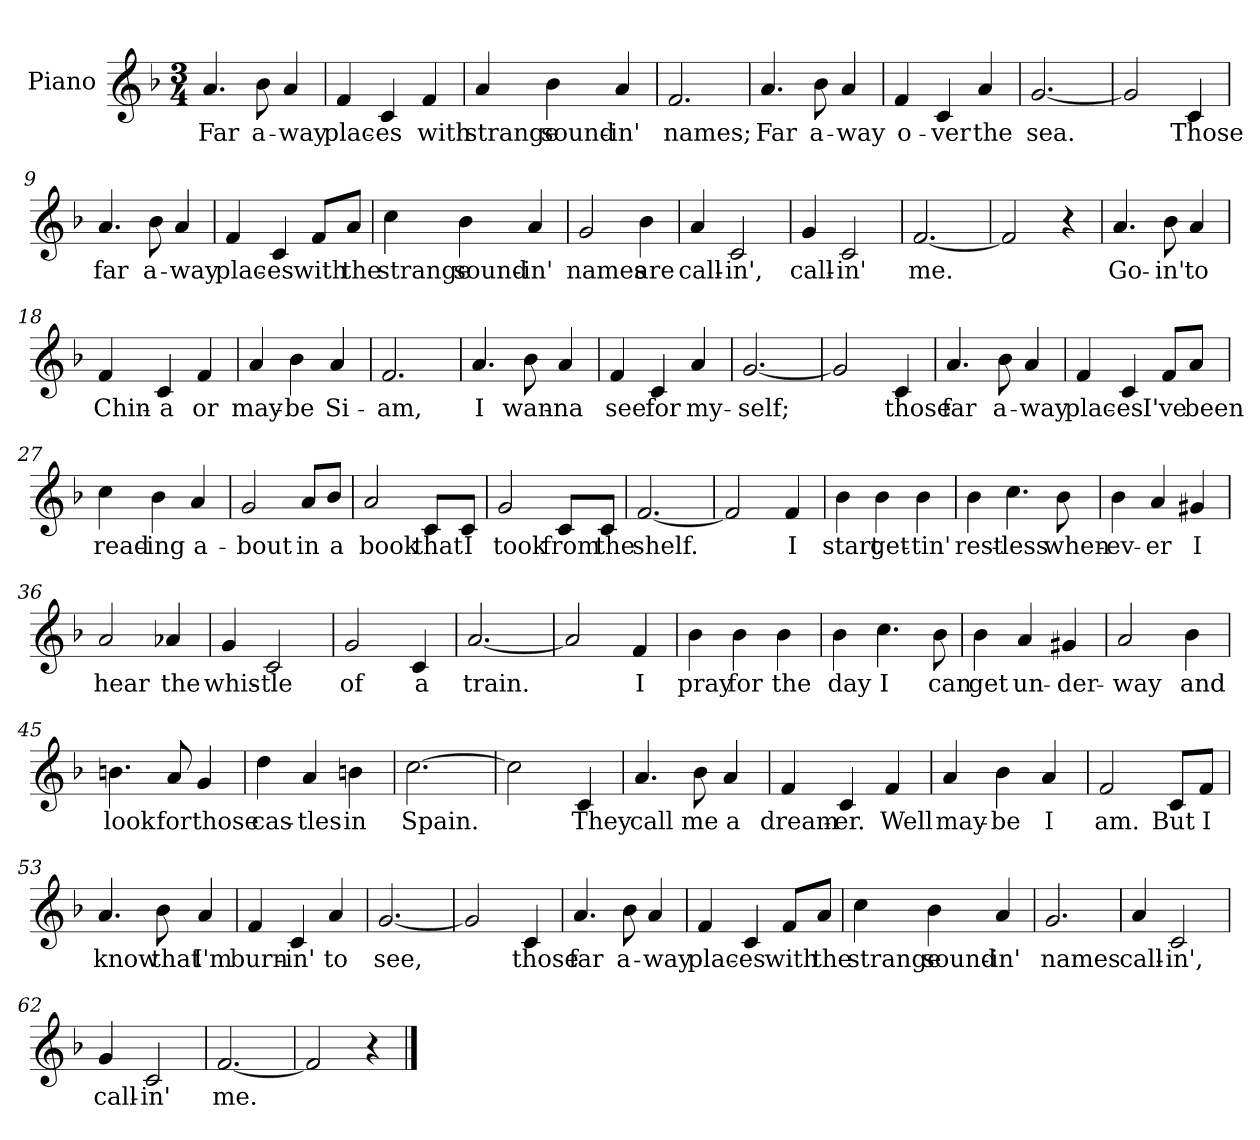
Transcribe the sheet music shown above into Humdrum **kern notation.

**kern	**text
*part1	*part1
*staff1	*staff1
*I"Piano	*
*I'Pno.	*
*clefG2	*
*k[b-]	*
*F:	*
*M3/4	*
=1	=1
4.a/	Far
8b-\	a-
4a/	-way
=2	=2
4f/	plac-
4c/	-es
4f/	with
=3	=3
4a/	strange
4b-\	sound-
4a/	-in'
=4	=4
2.f/	names;
=5	=5
4.a/	Far
8b-\	a-
4a/	-way
=6	=6
4f/	o-
4c/	-ver
4a/	the
!!LO:LB:g=z
=7	=7
[2.g/	sea.
=8	=8
2g/]	.
4c/	Those
=9	=9
4.a/	far
8b-\	a-
4a/	-way
=10	=10
4f/	plac-
4c/	-es
8f/L	with
8a/J	the
=11	=11
4cc\	strange
4b-\	sound-
4a/	-in'
=12	=12
2g/	names
4b-\	are
!!LO:LB:g=z
=13	=13
4a/	call-
2c/	-in',
=14	=14
4g/	call-
2c/	-in'
=15	=15
[2.f/	me.
=16	=16
2f/]	.
4r	.
=17	=17
4.a/	Go-
8b-\	-in'
4a/	to
=18	=18
4f/	Chin-
4c/	-a
4f/	or
!!LO:LB:g=z
=19	=19
4a/	may-
4b-\	-be
4a/	Si-
=20	=20
2.f/	-am,
=21	=21
4.a/	I
8b-\	wan-
4a/	-na
=22	=22
4f/	see
4c/	for
4a/	my-
=23	=23
[2.g/	-self;
=24	=24
2g/]	.
4c/	those
!!LO:LB:g=z
=25	=25
4.a/	far
8b-\	a-
4a/	-way
=26	=26
4f/	plac-
4c/	-es
8f/L	I've
8a/J	been
=27	=27
4cc\	read-
4b-\	-ing
4a/	a-
=28	=28
2g/	-bout
8a/L	in
8b-/J	a
=29	=29
2a/	book
8c/L	that
8c/J	I
=30	=30
2g/	took
8c/L	from
8c/J	the
!!LO:LB:g=z
=31	=31
[2.f/	shelf.
=32	=32
2f/]	.
4f/	I
=33	=33
4b-\	start
4b-\	get-
4b-\	-tin'
=34	=34
4b-\	rest-
4.cc\	-less
8b-\	when-
=35	=35
4b-\	-ev-
4a/	-er
4g#X/	I
!!LO:LB:g=z
=36	=36
2a/	hear
4a-X/	the
=37	=37
4g/	whis-
2c/	-tle
=38	=38
2g/	of
4c/	a
=39	=39
[2.a/	train.
=40	=40
2a/]	.
4f/	I
=41	=41
4b-\	pray
4b-\	for
4b-\	the
=42	=42
4b-\	day
4.cc\	I
8b-\	can
!!LO:LB:g=z
=43	=43
4b-\	get
4a/	un-
4g#X/	-der-
=44	=44
2a/	-way
4b-\	and
=45	=45
4.bn\	look
8a/	for
4g/	those
=46	=46
4dd\	cas-
4a/	-tles
4bn\	in
=47	=47
[2.cc\	Spain.
=48	=48
2cc\]	.
4c/	They
!!LO:PB:g=z
=49	=49
4.a/	call
8b-\	me
4a/	a
=50	=50
4f/	dream-
4c/	-er.
4f/	Well
=51	=51
4a/	may-
4b-\	-be
4a/	I
=52	=52
2f/	am.
8c/L	But
8f/J	I
=53	=53
4.a/	know
8b-\	that
4a/	I'm
!!LO:LB:g=z
=54	=54
4f/	burn-
4c/	-in'
4a/	to
=55	=55
[2.g/	see,
=56	=56
2g/]	.
4c/	those
=57	=57
4.a/	far
8b-\	a-
4a/	-way
=58	=58
4f/	plac-
4c/	-es
8f/L	with
8a/J	the
!!LO:LB:g=z
=59	=59
4cc\	strange
4b-\	sound-
4a/	-in'
=60	=60
2.g/	names
=61	=61
4a/	call-
2c/	-in',
=62	=62
4g/	call-
2c/	-in'
=63	=63
[2.f/	me.
=64	=64
2f/]	.
4r	.
==	==
*-	*-
